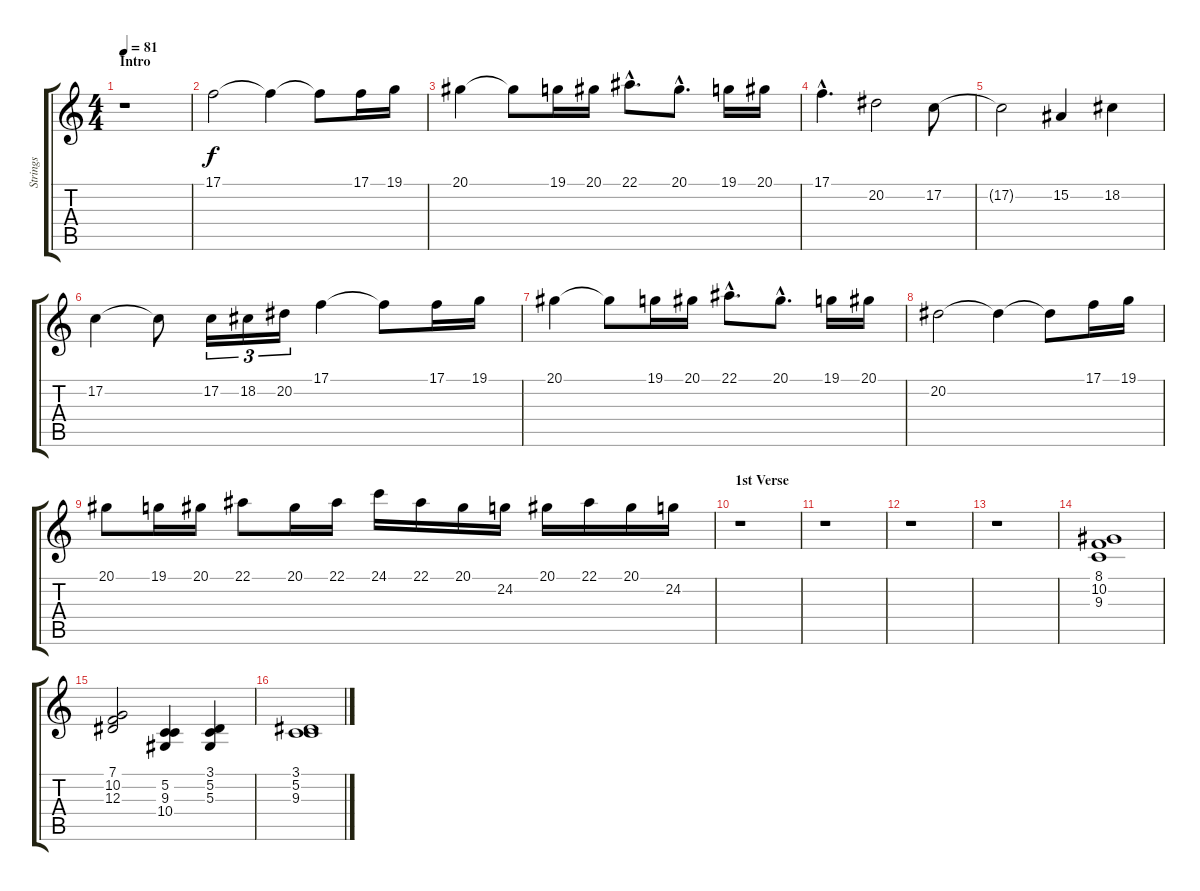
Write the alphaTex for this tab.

\track ("Strings" "Strings") {instrument stringensemble1}
\staff {score tabs}
\tuning (C4 G3 Eb3 Bb2 F2 C2) {hide}
\ts (4 4)
\section ("" "Intro")
\tempo 81
\clef g2
\ks c
r.1{dy f instrument stringensemble1} |
17.1.2 17.1{t}.4 17.1{t}.8 17.1.16 19.1.16 |
20.1.4 20.1{t}.8 19.1.16 20.1.16 22.1{hac}.8{d} 20.1{hac}.8{d} 19.1.16 20.1.16 |
17.1{hac}.4{d} 20.2.2 17.2.8 |
17.2{t}.2 15.2.4 18.2.4 |
17.2.4 17.2{t}.8 17.2.16{tu (3 2)} 18.2.16{tu (3 2)} 20.2.16{tu (3 2)} 17.1.4 17.1{t}.8 17.1.16 19.1.16 |
20.1.4 20.1{t}.8 19.1.16 20.1.16 22.1{hac}.8{d} 20.1{hac}.8{d} 19.1.16 20.1.16 |
20.2.2 20.2{t}.4 20.2{t}.8 17.1.16 19.1.16 |
20.1.8 19.1.16 20.1.16 22.1.8 20.1.16 22.1.16 24.1.16 22.1.16 20.1.16 24.2.16 20.1.16 22.1.16 20.1.16 24.2.16 |
\section ("" "1st Verse")
r.1 |
r.1 |
r.1 |
r.1 |
(8.1 10.2 9.3).1{volume 8} |
(7.1 10.2 12.3).2 (5.2 9.3 10.4).4 (3.1 5.2 5.3).4 |
(3.1 5.2 9.3).1
